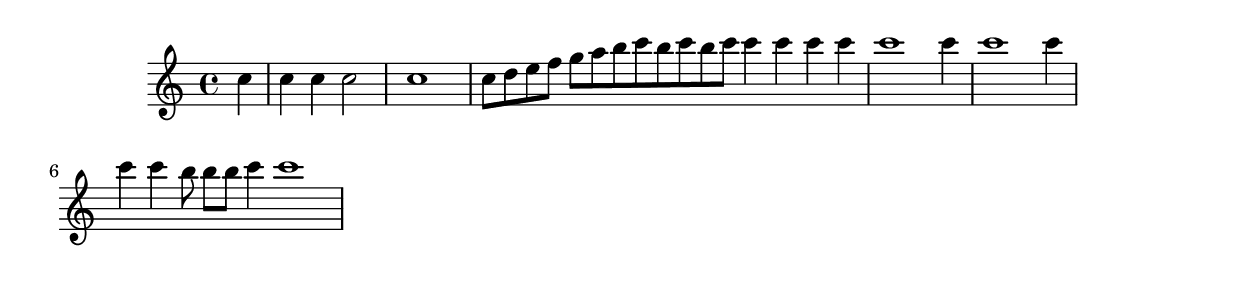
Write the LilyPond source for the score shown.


\version "2.1.26"
% possible rename to bar-something.

\header{ texidoc = "@cindex Bar Length

You can alter the length of bars by setting
@code{measureLength} or by resetting @code{measurePosition}. "
}

\score { 
  \context Voice \notes\relative c {
    
	
	% \set Score.measurePosition = #(ly:make-moment -1 4)
	\partial 4
	c''4 c4 c4 c2 c1
	\cadenzaOn  c8[ d e f]  g[ a b c b c b c]
	\cadenzaOff
	c4 c4 c4 c4
	\set Score.measureLength = #(ly:make-moment 5 4)
	
	c1 c4
	c1 c4 
	c4 c4
	\set Score.measurePosition = #(ly:make-moment -3 8)
	b8 b b
	c4 c1
	
  }
  \paper { raggedright= ##t}  
}

